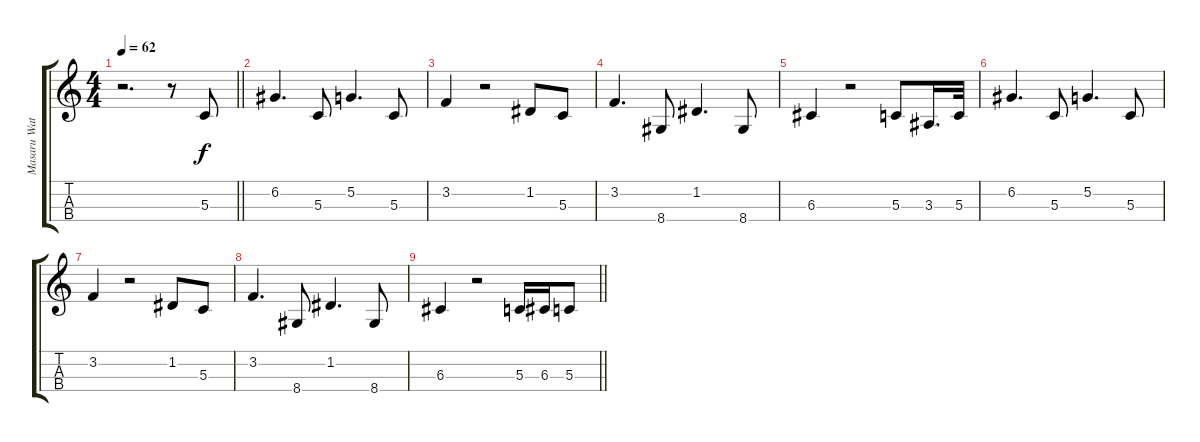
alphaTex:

\track ("Masaru Watanabe" "Masaru Wat") {instrument koto}
\staff {score tabs}
\tuning (A4 D4 G3 C3) {hide}
\ts (4 4)
\tempo 62
\clef g2
\barLineRight lightlight
\ks c
r.2{d dy f} r.8 5.3.8 |
6.2.4{d} 5.3.8 5.2.4{d} 5.3.8 |
3.2.4 r.2 1.2.8 5.3.8 |
3.2.4{d} 8.4.8 1.2.4{d} 8.4.8 |
6.3.4 r.2 5.3.8 3.3.16{d} 5.3.32 |
6.2.4{d} 5.3.8 5.2.4{d} 5.3.8 |
3.2.4 r.2 1.2.8 5.3.8 |
3.2.4{d} 8.4.8 1.2.4{d} 8.4.8 |
\barLineRight lightlight
6.3.4 r.2 5.3.16 6.3.16 5.3.8
